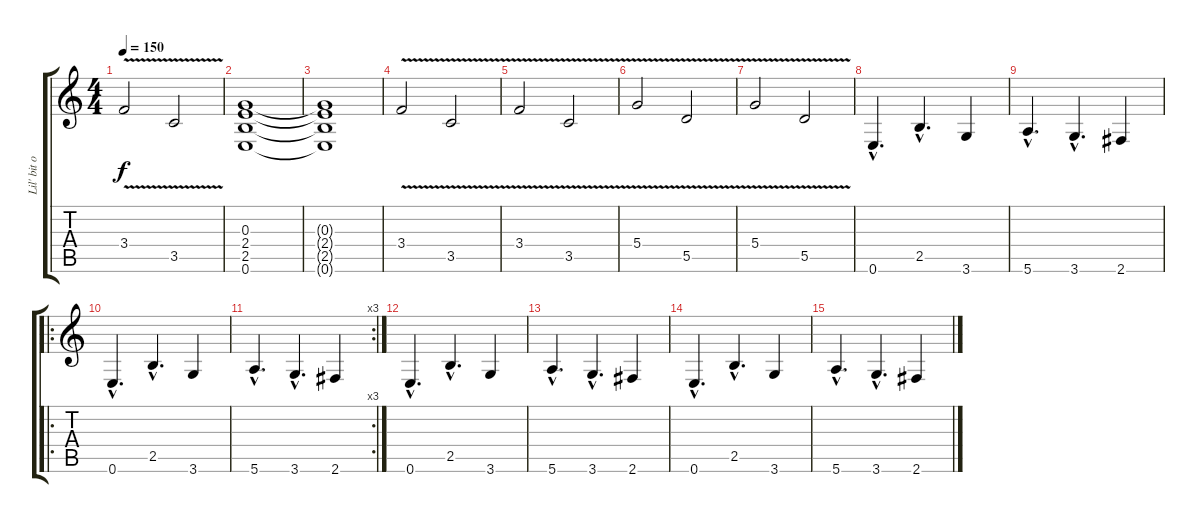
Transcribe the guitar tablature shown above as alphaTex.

\track ("Lil' bit o' distortion" "Lil' bit o") {instrument distortionguitar}
\staff {score tabs}
\tuning (E4 B3 G3 D3 A2 E2) {hide}
\ts (4 4)
\tempo 150
\clef g2
\ks c
3.4{v}.2{dy f} 3.5{v}.2 |
(0.3 2.4 2.5 0.6).1 |
(0.3{t} 2.4{t} 2.5{t} 0.6{t}).1 |
3.4{v}.2 3.5{v}.2 |
3.4{v}.2 3.5{v}.2 |
5.4{v}.2 5.5{v}.2 |
5.4{v}.2 5.5{v}.2 |
0.6{hac}.4{d} 2.5{hac}.4{d} 3.6.4 |
5.6{hac}.4{d} 3.6{hac}.4{d} 2.6.4 |
\ro
0.6{hac}.4{d} 2.5{hac}.4{d} 3.6.4 |
\rc 3
5.6{hac}.4{d} 3.6{hac}.4{d} 2.6.4 |
0.6{hac}.4{d volume 10} 2.5{hac}.4{d} 3.6.4 |
5.6{hac}.4{d volume 8} 3.6{hac}.4{d} 2.6.4 |
0.6{hac}.4{d volume 6} 2.5{hac}.4{d} 3.6.4 |
5.6{hac}.4{d volume 4} 3.6{hac}.4{d} 2.6.4{volume 2}
